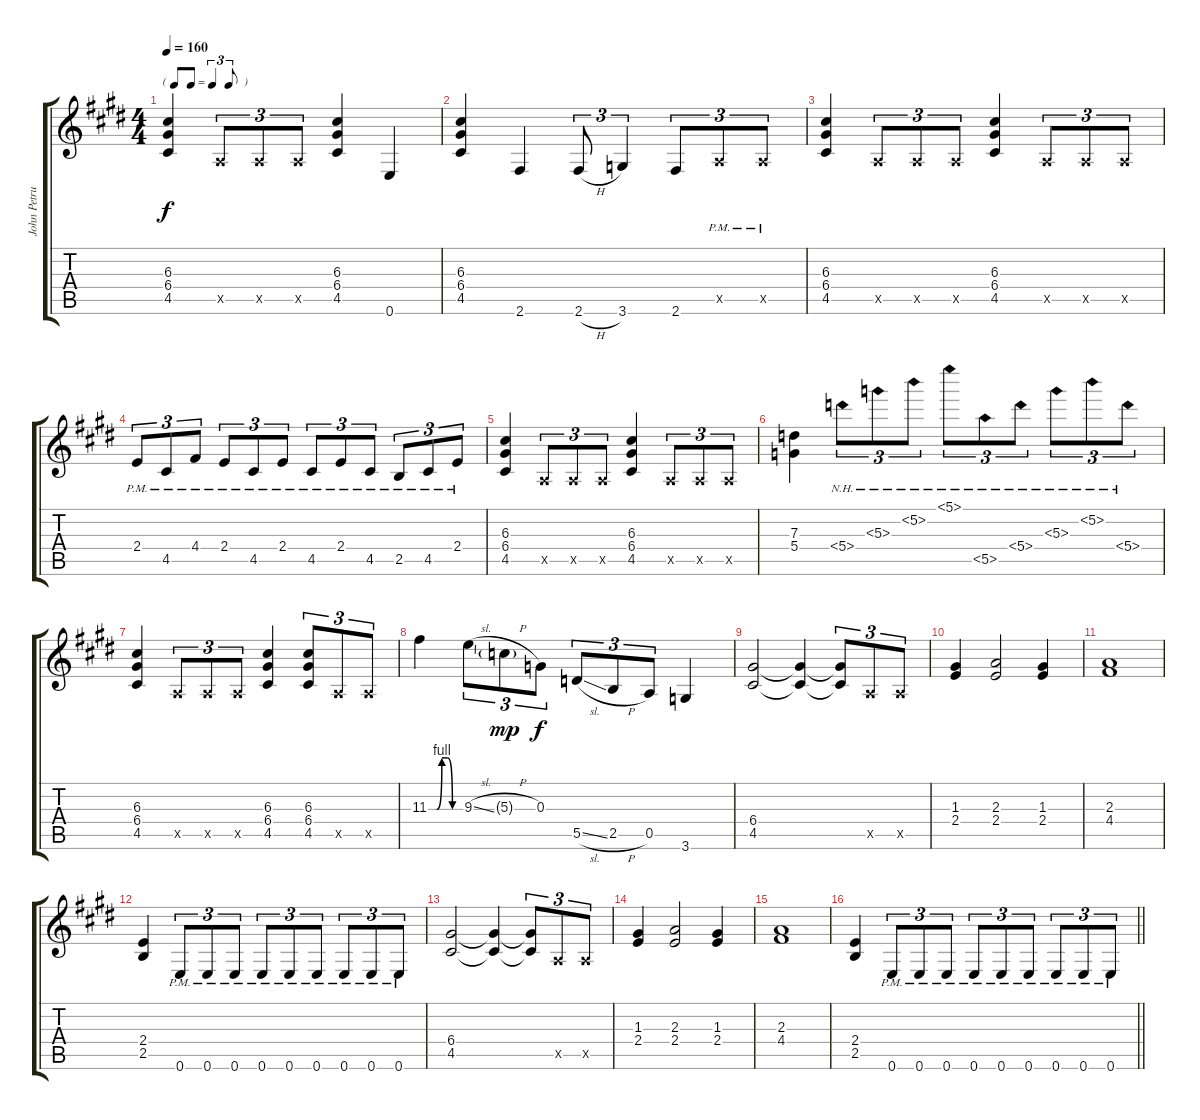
\track ("John Petrucci II" "John Petru") {instrument distortionguitar}
\staff {score tabs}
\tuning (E4 B3 G3 D3 A2 E2) {hide}
\ts (4 4)
\tf triplet8th
\tempo 160
\clef g2
\ks e
(6.3 6.4 4.5).4{dy f} 0.5{x}.8{tu (3 2)} 0.5{x}.8{tu (3 2)} 0.5{x}.8{tu (3 2)} (6.3 6.4 4.5).4 0.6.4 |
(6.3 6.4 4.5).4 2.6.4 2.6{h}.8{tu (3 2)} 3.6.4{tu (3 2)} 2.6.8{tu (3 2)} 0.5{pm x}.8{tu (3 2)} 0.5{pm x}.8{tu (3 2)} |
(6.3 6.4 4.5).4 0.5{x}.8{tu (3 2)} 0.5{x}.8{tu (3 2)} 0.5{x}.8{tu (3 2)} (6.3 6.4 4.5).4 0.5{x}.8{tu (3 2)} 0.5{x}.8{tu (3 2)} 0.5{x}.8{tu (3 2)} |
2.4{pm}.8{tu (3 2)} 4.5{pm}.8{tu (3 2)} 4.4{pm}.8{tu (3 2)} 2.4{pm}.8{tu (3 2)} 4.5{pm}.8{tu (3 2)} 2.4{pm}.8{tu (3 2)} 4.5{pm}.8{tu (3 2)} 2.4{pm}.8{tu (3 2)} 4.5{pm}.8{tu (3 2)} 2.5{pm}.8{tu (3 2)} 4.5{pm}.8{tu (3 2)} 2.4{pm}.8{tu (3 2)} |
(6.3 6.4 4.5).4 0.5{x}.8{tu (3 2)} 0.5{x}.8{tu (3 2)} 0.5{x}.8{tu (3 2)} (6.3 6.4 4.5).4 0.5{x}.8{tu (3 2)} 0.5{x}.8{tu (3 2)} 0.5{x}.8{tu (3 2)} |
(7.3 5.4).4 5.4{nh}.8{tu (3 2)} 5.3{nh}.8{tu (3 2)} 5.2{nh}.8{tu (3 2)} 5.1{nh}.8{tu (3 2)} 5.5{nh}.8{tu (3 2)} 5.4{nh}.8{tu (3 2)} 5.3{nh}.8{tu (3 2)} 5.2{nh}.8{tu (3 2)} 5.4{nh}.8{tu (3 2)} |
(6.3 6.4 4.5).4 0.5{x}.8{tu (3 2)} 0.5{x}.8{tu (3 2)} 0.5{x}.8{tu (3 2)} (6.3 6.4 4.5).4 (6.3 6.4 4.5).8{tu (3 2)} 0.5{x}.8{tu (3 2)} 0.5{x}.8{tu (3 2)} |
11.3{be (custom 0 0 15 0 25 4 35 4 45 0 60 0)}.4 9.3{sl}.8{tu (3 2)} 5.3{h g}.8{tu (3 2) dy mp} 0.3.8{tu (3 2) dy f} 5.5{sl}.8{tu (3 2)} 2.5{h}.8{tu (3 2)} 0.5.8{tu (3 2)} 3.6.4 |
(6.4 4.5).2 (6.4{t} 4.5{t}).4 (6.4{t} 4.5{t}).8{tu (3 2)} 0.5{x}.8{tu (3 2)} 0.5{x}.8{tu (3 2)} |
(1.3 2.4).4 (2.3 2.4).2 (1.3 2.4).4 |
(2.3 4.4).1 |
(2.4 2.5).4 0.6{pm}.8{tu (3 2)} 0.6{pm}.8{tu (3 2)} 0.6{pm}.8{tu (3 2)} 0.6{pm}.8{tu (3 2)} 0.6{pm}.8{tu (3 2)} 0.6{pm}.8{tu (3 2)} 0.6{pm}.8{tu (3 2)} 0.6{pm}.8{tu (3 2)} 0.6{pm}.8{tu (3 2)} |
(6.4 4.5).2 (6.4{t} 4.5{t}).4 (6.4{t} 4.5{t}).8{tu (3 2)} 0.5{x}.8{tu (3 2)} 0.5{x}.8{tu (3 2)} |
(1.3 2.4).4 (2.3 2.4).2 (1.3 2.4).4 |
(2.3 4.4).1 |
\barLineRight lightlight
(2.4 2.5).4 0.6{pm}.8{tu (3 2)} 0.6{pm}.8{tu (3 2)} 0.6{pm}.8{tu (3 2)} 0.6{pm}.8{tu (3 2)} 0.6{pm}.8{tu (3 2)} 0.6{pm}.8{tu (3 2)} 0.6{pm}.8{tu (3 2)} 0.6{pm}.8{tu (3 2)} 0.6{pm}.8{tu (3 2)}
